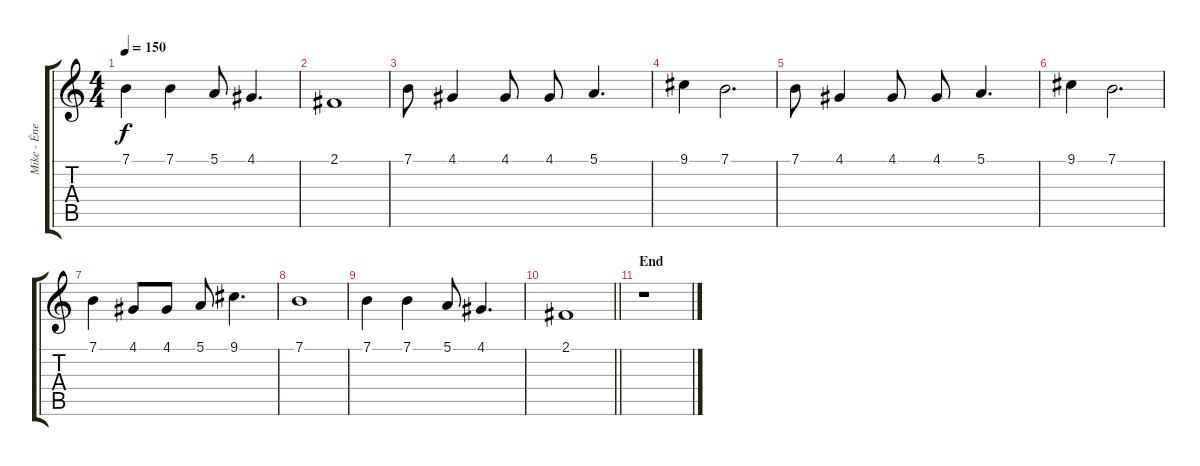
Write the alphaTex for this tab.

\track ("Mike - Ének" "Mike - Éne") {instrument trumpet}
\staff {score tabs}
\tuning (E4 B3 G3 D3 A2 E2) {hide}
\ts (4 4)
\tempo 150
\clef g2
\ks c
7.1.4{dy f} 7.1.4 5.1.8 4.1.4{d} |
2.1.1 |
7.1.8 4.1.4 4.1.8 4.1.8 5.1.4{d} |
9.1.4 7.1.2{d} |
7.1.8 4.1.4 4.1.8 4.1.8 5.1.4{d} |
9.1.4 7.1.2{d} |
7.1.4 4.1.8 4.1.8 5.1.8 9.1.4{d} |
7.1.1 |
7.1.4 7.1.4 5.1.8 4.1.4{d} |
\barLineRight lightlight
2.1.1 |
\section ("" "End")
r.1
